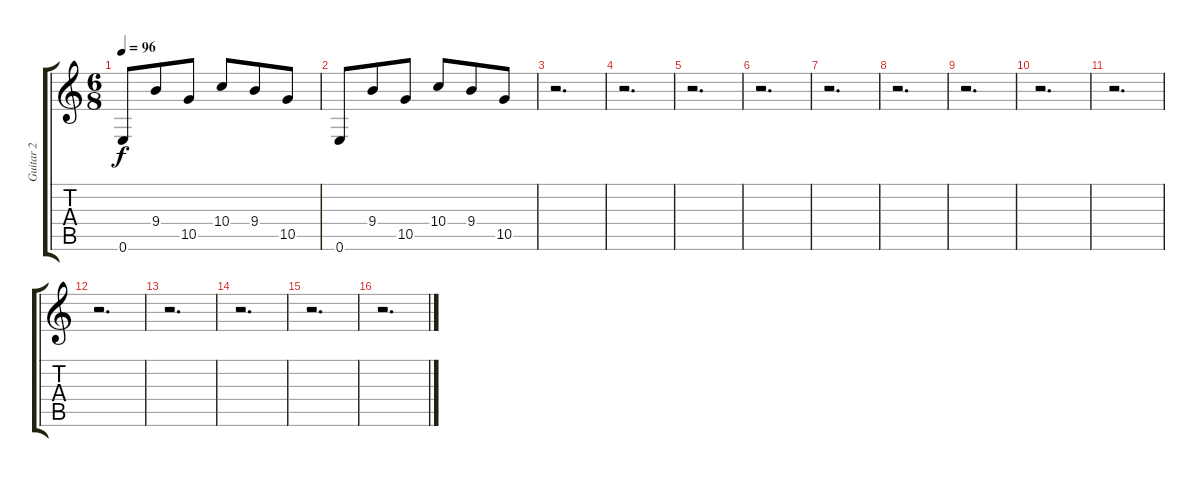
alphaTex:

\track ("Guitar 2" "Guitar 2") {instrument electricguitarjazz}
\staff {score tabs}
\tuning (E4 B3 G3 D3 A2 E2) {hide}
\ts (6 8)
\tempo 96
\clef g2
\ks c
0.6.8{dy f} 9.4.8 10.5.8 10.4.8 9.4.8 10.5.8 |
0.6.8 9.4.8 10.5.8 10.4.8 9.4.8 10.5.8 |
r.2{d} |
r.2{d} |
r.2{d} |
r.2{d} |
r.2{d} |
r.2{d} |
r.2{d} |
r.2{d} |
r.2{d} |
r.2{d} |
r.2{d} |
r.2{d} |
r.2{d} |
r.2{d}
